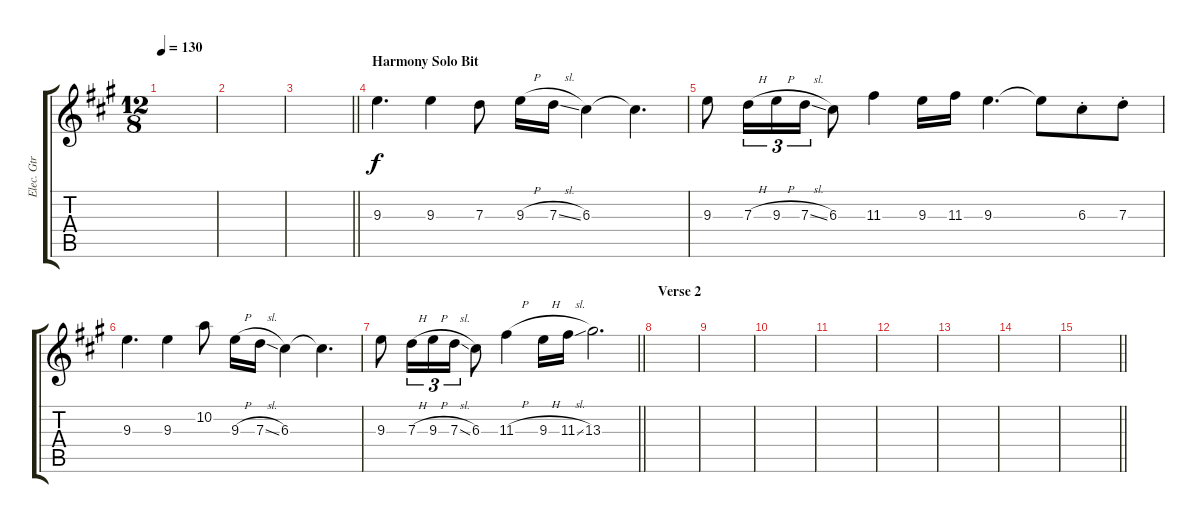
\track ("Elec. Gtr 4" "Elec. Gtr ") {instrument distortionguitar}
\staff {score tabs}
\tuning (E4 B3 G3 D3 A2 E2) {hide}
\ts (12 8)
\tempo 130
\clef g2
\ks a
|
|
\barLineRight lightlight
|
\section ("" "Harmony Solo Bit")
9.3.4{d} 9.3.4 7.3.8 9.3{h}.16 7.3{sl}.16 6.3.4 6.3{t}.4{d} |
9.3.8 7.3{h}.16{tu (3 2)} 9.3{h}.16{tu (3 2)} 7.3{sl}.16{tu (3 2)} 6.3.8 11.3.4 9.3.16 11.3.16 9.3.4{d} 9.3{t}.8 6.3{st}.8 7.3{st}.8 |
9.3.4{d} 9.3.4 10.2.8 9.3{h}.16 7.3{sl}.16 6.3.4 6.3{t}.4{d} |
\barLineRight lightlight
9.3.8 7.3{h}.16{tu (3 2)} 9.3{h}.16{tu (3 2)} 7.3{sl}.16{tu (3 2)} 6.3.8 11.3{h}.4 9.3{h}.16 11.3{sl}.16 13.3.2{d} |
\section ("" "Verse 2")
|
|
|
|
|
|
|
\barLineRight lightlight
